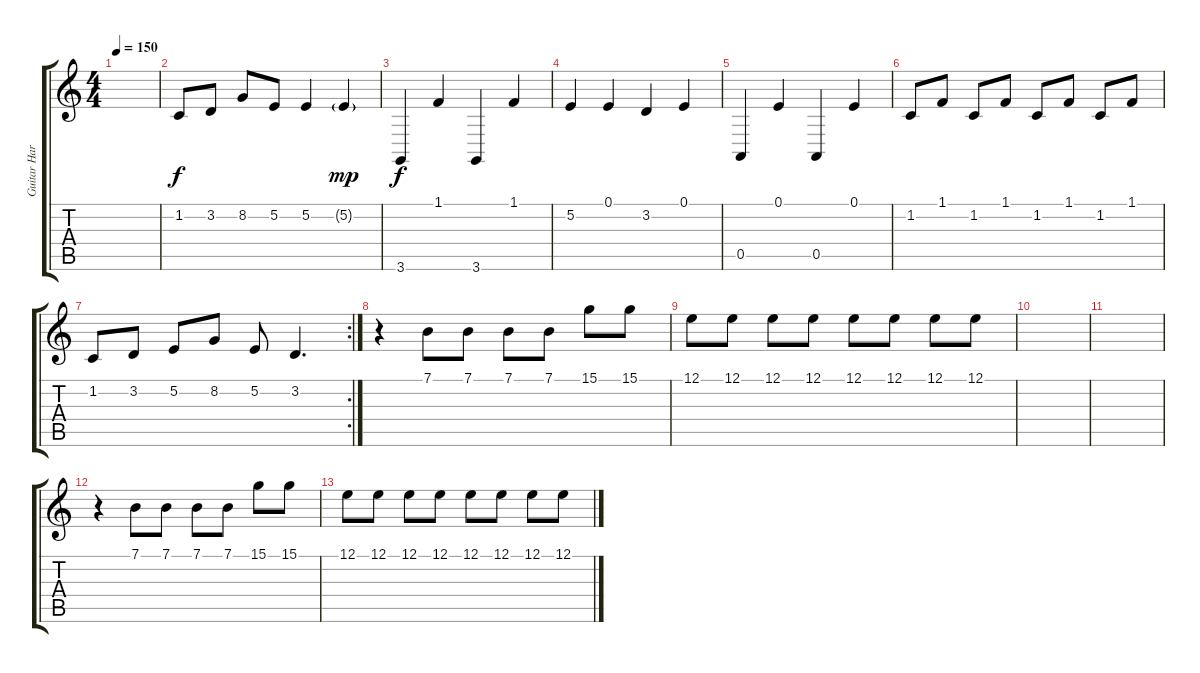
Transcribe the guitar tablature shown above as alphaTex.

\track ("Guitar Harmonics and Voice" "Guitar Har") {instrument clarinet}
\staff {score tabs}
\tuning (E4 B3 G3 D3 A2 E2) {hide}
\ts (4 4)
\tempo 150
\clef g2
\ks c
|
1.2.8 3.2.8 8.2.8 5.2.8 5.2.4 5.2{g}.4{dy mp} |
3.6.4{dy f} 1.1.4 3.6.4 1.1.4 |
5.2.4 0.1.4 3.2.4 0.1.4 |
0.5.4 0.1.4 0.5.4 0.1.4 |
1.2.8 1.1.8 1.2.8 1.1.8 1.2.8 1.1.8 1.2.8 1.1.8 |
\rc 2
1.2.8 3.2.8 5.2.8 8.2.8 5.2.8 3.2.4{d} |
r.4 7.1.8{volume 13} 7.1.8{volume 10} 7.1.8{volume 8} 7.1.8{volume 5} 15.1.8{volume 13} 15.1.8{volume 10} |
12.1.8{volume 13} 12.1.8{volume 10} 12.1.8{volume 7} 12.1.8 12.1.8 12.1.8{volume 5} 12.1.8 12.1.8 |
|
|
r.4 7.1.8{volume 13} 7.1.8{volume 10} 7.1.8{volume 8} 7.1.8{volume 5} 15.1.8{volume 13} 15.1.8{volume 10} |
12.1.8{volume 13} 12.1.8{volume 10} 12.1.8{volume 7} 12.1.8 12.1.8 12.1.8{volume 5} 12.1.8 12.1.8
